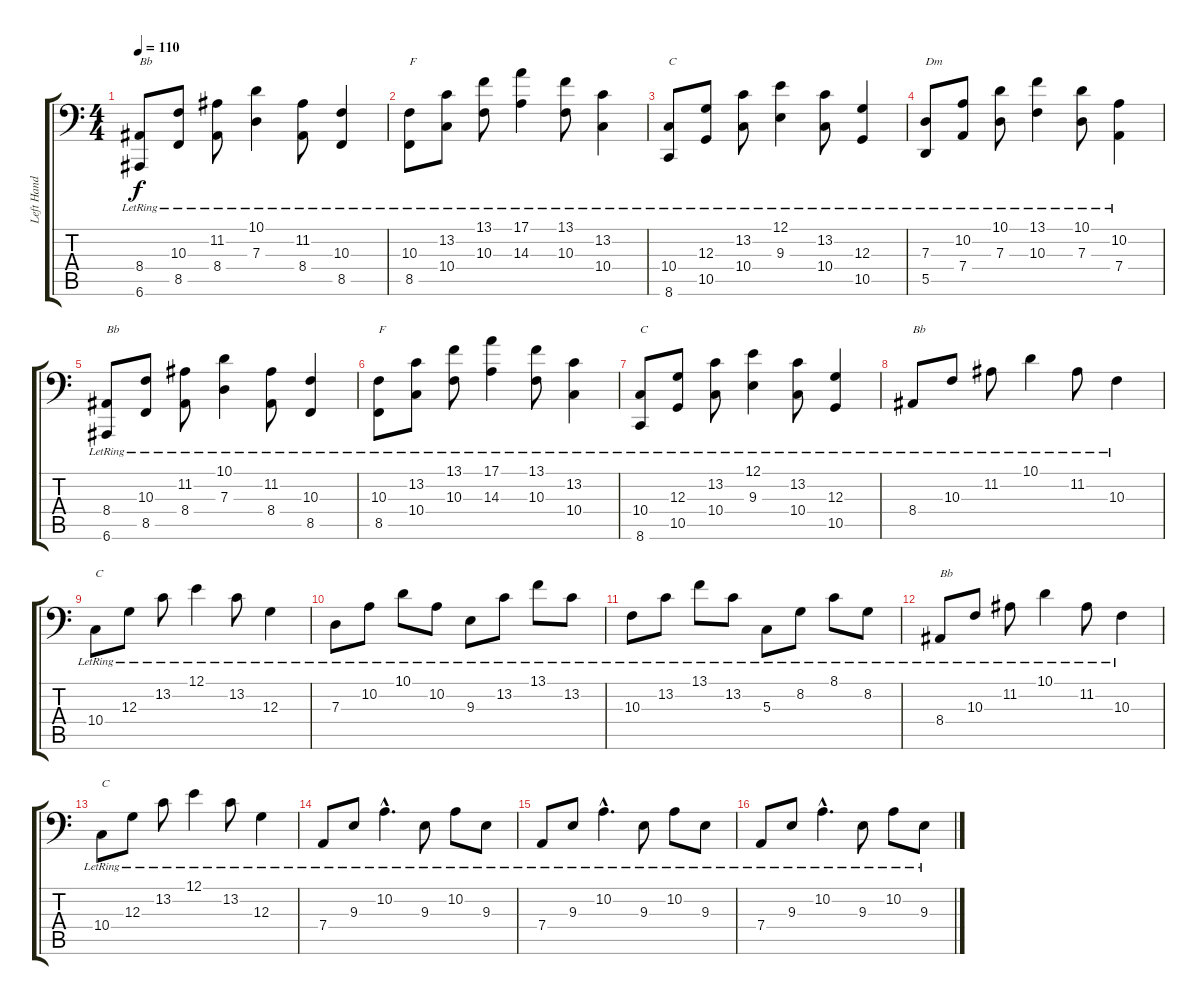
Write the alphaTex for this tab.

\track ("Left Hand" "Left Hand") {instrument brightacousticpiano}
\staff {score tabs}
\tuning (E3 B2 G2 D2 A1 E1) {hide}
\ts (4 4)
\tempo 110
\clef f4
\ks c
(8.4{lr} 6.6{lr}).8{txt "Bb" dy f} (10.3{lr} 8.5{lr}).8 (11.2{lr} 8.4{lr}).8 (10.1{lr} 7.3{lr}).4 (11.2{lr} 8.4{lr}).8 (10.3{lr} 8.5{lr}).4 |
(10.3{lr} 8.5{lr}).8{txt "F"} (13.2{lr} 10.4{lr}).8 (13.1{lr} 10.3{lr}).8 (17.1{lr} 14.3{lr}).4 (13.1{lr} 10.3{lr}).8 (13.2{lr} 10.4{lr}).4 |
(10.4{lr} 8.6{lr}).8{txt "C"} (12.3{lr} 10.5{lr}).8 (13.2{lr} 10.4{lr}).8 (12.1{lr} 9.3{lr}).4 (13.2{lr} 10.4{lr}).8 (12.3{lr} 10.5{lr}).4 |
(7.3{lr} 5.5{lr}).8{txt "Dm"} (10.2{lr} 7.4{lr}).8 (10.1{lr} 7.3{lr}).8 (13.1{lr} 10.3{lr}).4 (10.1{lr} 7.3{lr}).8 (10.2{lr} 7.4{lr}).4 |
(8.4{lr} 6.6{lr}).8{txt "Bb"} (10.3{lr} 8.5{lr}).8 (11.2{lr} 8.4{lr}).8 (10.1{lr} 7.3{lr}).4 (11.2{lr} 8.4{lr}).8 (10.3{lr} 8.5{lr}).4 |
(10.3{lr} 8.5{lr}).8{txt "F"} (13.2{lr} 10.4{lr}).8 (13.1{lr} 10.3{lr}).8 (17.1{lr} 14.3{lr}).4 (13.1{lr} 10.3{lr}).8 (13.2{lr} 10.4{lr}).4 |
(10.4{lr} 8.6{lr}).8{txt "C"} (12.3{lr} 10.5{lr}).8 (13.2{lr} 10.4{lr}).8 (12.1{lr} 9.3{lr}).4 (13.2{lr} 10.4{lr}).8 (12.3{lr} 10.5{lr}).4 |
8.4{lr}.8{txt "Bb"} 10.3{lr}.8 11.2{lr}.8 10.1{lr}.4 11.2{lr}.8 10.3{lr}.4 |
10.4{lr}.8{txt "C"} 12.3{lr}.8 13.2{lr}.8 12.1{lr}.4 13.2{lr}.8 12.3{lr}.4 |
7.3{lr}.8 10.2{lr}.8 10.1{lr}.8 10.2{lr}.8 9.3{lr}.8 13.2{lr}.8 13.1{lr}.8 13.2{lr}.8 |
10.3{lr}.8 13.2{lr}.8 13.1{lr}.8 13.2{lr}.8 5.3{lr}.8 8.2{lr}.8 8.1{lr}.8 8.2{lr}.8 |
8.4{lr}.8{txt "Bb"} 10.3{lr}.8 11.2{lr}.8 10.1{lr}.4 11.2{lr}.8 10.3{lr}.4 |
10.4{lr}.8{txt "C"} 12.3{lr}.8 13.2{lr}.8 12.1{lr}.4 13.2{lr}.8 12.3{lr}.4 |
7.4{lr}.8 9.3{lr}.8 10.2{hac lr}.4{d} 9.3{lr}.8 10.2{lr}.8 9.3{lr}.8 |
7.4{lr}.8 9.3{lr}.8 10.2{hac lr}.4{d} 9.3{lr}.8 10.2{lr}.8 9.3{lr}.8 |
7.4{lr}.8 9.3{lr}.8 10.2{hac lr}.4{d} 9.3{lr}.8 10.2{lr}.8 9.3{lr}.8
